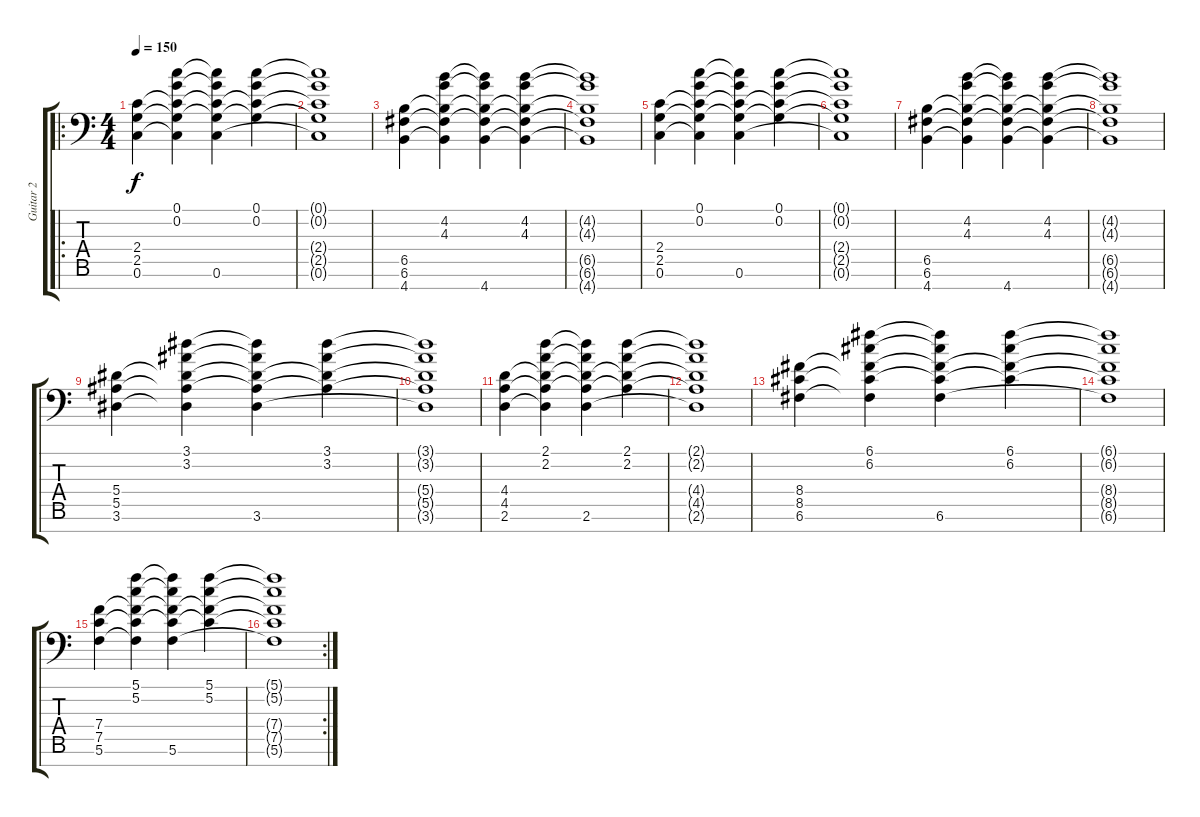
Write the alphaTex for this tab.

\track ("Guitar 2" "Guitar 2") {instrument distortionguitar}
\staff {score tabs}
\tuning (C4 G3 Eb3 Bb2 F2 C2 G1) {hide}
\ro
\ts (4 4)
\tempo 150
\clef f4
\ks c
(2.4 2.5 0.6).4{dy f} (0.1 0.2 2.4{t} 2.5{t} 0.6{t}).4 (0.1{t} 0.2{t} 2.4{t} 2.5{t} 0.6).4 (0.1 0.2 2.4{t} 2.5{t}).4 |
(0.1{t} 0.2{t} 2.4{t} 2.5{t} 0.6{t}).1 |
(6.5 6.6 4.7).4 (4.2 4.3 6.5{t} 6.6{t} 4.7{t}).4 (4.2{t} 4.3{t} 6.5{t} 6.6{t} 4.7).4 (4.2 4.3 6.5{t} 6.6{t} 4.7{t}).4 |
(4.2{t} 4.3{t} 6.5{t} 6.6{t} 4.7{t}).1 |
(2.4 2.5 0.6).4 (0.1 0.2 2.4{t} 2.5{t} 0.6{t}).4 (0.1{t} 0.2{t} 2.4{t} 2.5{t} 0.6).4 (0.1 0.2 2.4{t} 2.5{t}).4 |
(0.1{t} 0.2{t} 2.4{t} 2.5{t} 0.6{t}).1 |
(6.5 6.6 4.7).4 (4.2 4.3 6.5{t} 6.6{t} 4.7{t}).4 (4.2{t} 4.3{t} 6.5{t} 6.6{t} 4.7).4 (4.2 4.3 6.5{t} 6.6{t} 4.7{t}).4 |
(4.2{t} 4.3{t} 6.5{t} 6.6{t} 4.7{t}).1 |
(5.4 5.5 3.6).4 (3.1 3.2 5.4{t} 5.5{t} 3.6{t}).4 (3.1{t} 3.2{t} 5.4{t} 5.5{t} 3.6).4 (3.1 3.2 5.4{t} 5.5{t}).4 |
(3.1{t} 3.2{t} 5.4{t} 5.5{t} 3.6{t}).1 |
(4.4 4.5 2.6).4 (2.1 2.2 4.4{t} 4.5{t} 2.6{t}).4 (2.1{t} 2.2{t} 4.4{t} 4.5{t} 2.6).4 (2.1 2.2 4.4{t} 4.5{t}).4 |
(2.1{t} 2.2{t} 4.4{t} 4.5{t} 2.6{t}).1 |
(8.4 8.5 6.6).4 (6.1 6.2 8.4{t} 8.5{t} 6.6{t}).4 (6.1{t} 6.2{t} 8.4{t} 8.5{t} 6.6).4 (6.1 6.2 8.4{t} 8.5{t}).4 |
(6.1{t} 6.2{t} 8.4{t} 8.5{t} 6.6{t}).1 |
(7.4 7.5 5.6).4 (5.1 5.2 7.4{t} 7.5{t} 5.6{t}).4 (5.1{t} 5.2{t} 7.4{t} 7.5{t} 5.6).4 (5.1 5.2 7.4{t} 7.5{t}).4 |
\rc 2
(5.1{t} 5.2{t} 7.4{t} 7.5{t} 5.6{t}).1
